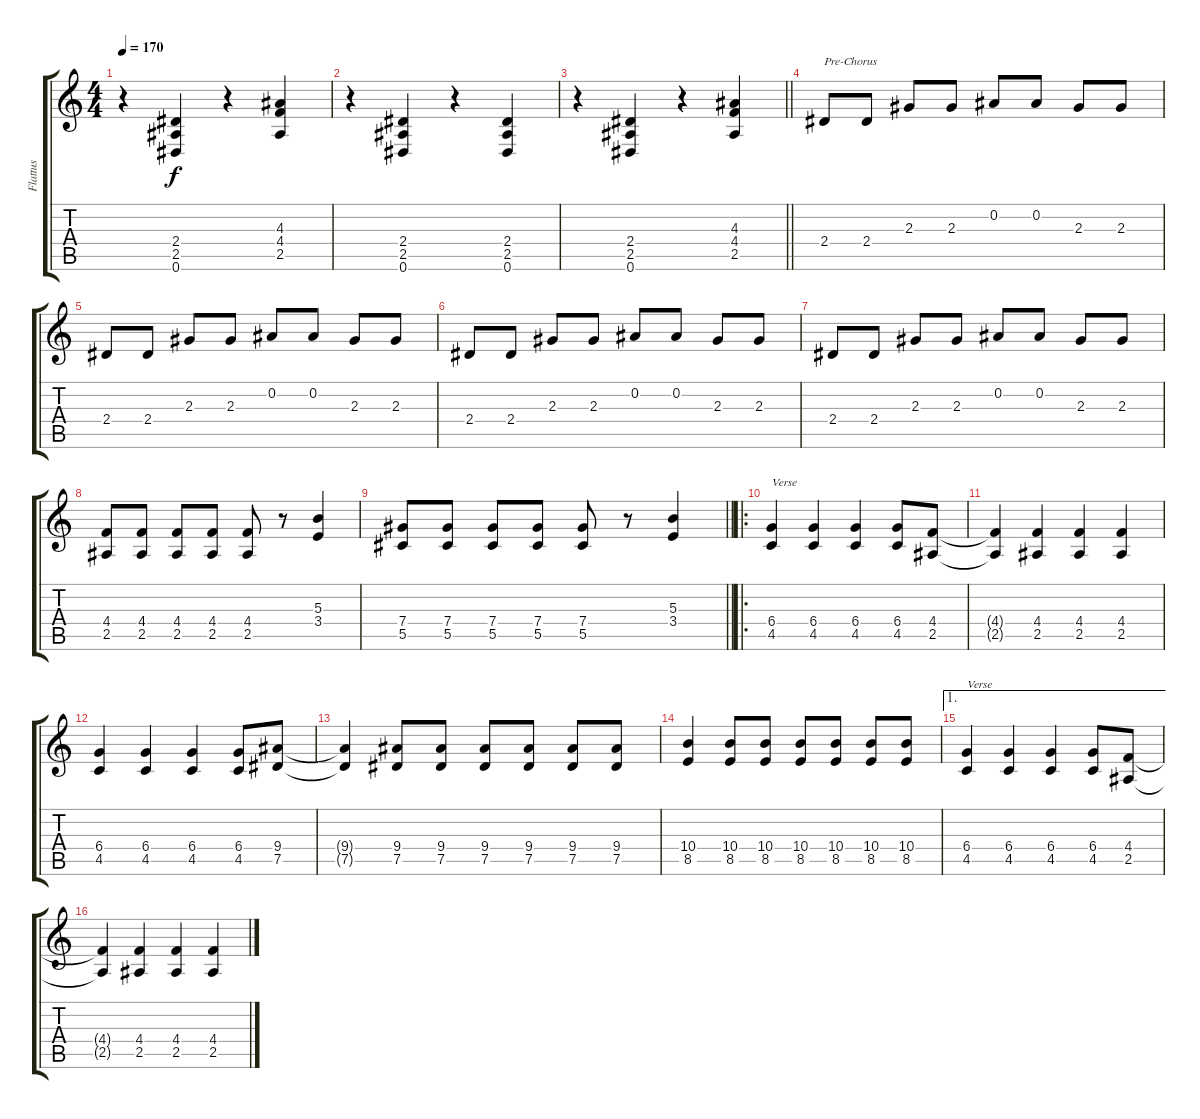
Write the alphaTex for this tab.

\track ("Flattus" "Flattus") {instrument distortionguitar}
\staff {score tabs}
\tuning (Eb4 Bb3 Gb3 Db3 Ab2 Eb2) {hide}
\ts (4 4)
\tempo 170
\clef g2
\ks c
r.4{dy f} (2.4 2.5 0.6).4 r.4 (4.3 4.4 2.5).4 |
r.4 (2.4 2.5 0.6).4 r.4 (2.4 2.5 0.6).4 |
\barLineRight lightlight
r.4 (2.4 2.5 0.6).4 r.4 (4.3 4.4 2.5).4 |
2.4.8{txt "Pre-Chorus"} 2.4.8 2.3.8 2.3.8 0.2.8 0.2.8 2.3.8 2.3.8 |
2.4.8 2.4.8 2.3.8 2.3.8 0.2.8 0.2.8 2.3.8 2.3.8 |
2.4.8 2.4.8 2.3.8 2.3.8 0.2.8 0.2.8 2.3.8 2.3.8 |
2.4.8 2.4.8 2.3.8 2.3.8 0.2.8 0.2.8 2.3.8 2.3.8 |
(4.4 2.5).8 (4.4 2.5).8 (4.4 2.5).8 (4.4 2.5).8 (4.4 2.5).8 r.8 (5.3 3.4).4 |
\barLineRight lightlight
(7.4 5.5).8 (7.4 5.5).8 (7.4 5.5).8 (7.4 5.5).8 (7.4 5.5).8 r.8 (5.3 3.4).4 |
\ro
(6.4 4.5).4{txt "Verse"} (6.4 4.5).4 (6.4 4.5).4 (6.4 4.5).8 (4.4 2.5).8 |
(4.4{t} 2.5{t}).4 (4.4 2.5).4 (4.4 2.5).4 (4.4 2.5).4 |
(6.4 4.5).4 (6.4 4.5).4 (6.4 4.5).4 (6.4 4.5).8 (9.4 7.5).8 |
(9.4{t} 7.5{t}).4 (9.4 7.5).8 (9.4 7.5).8 (9.4 7.5).8 (9.4 7.5).8 (9.4 7.5).8 (9.4 7.5).8 |
(10.4 8.5).4 (10.4 8.5).8 (10.4 8.5).8 (10.4 8.5).8 (10.4 8.5).8 (10.4 8.5).8 (10.4 8.5).8 |
\ae 1
(6.4 4.5).4{txt "Verse"} (6.4 4.5).4 (6.4 4.5).4 (6.4 4.5).8 (4.4 2.5).8 |
(4.4{t} 2.5{t}).4 (4.4 2.5).4 (4.4 2.5).4 (4.4 2.5).4
